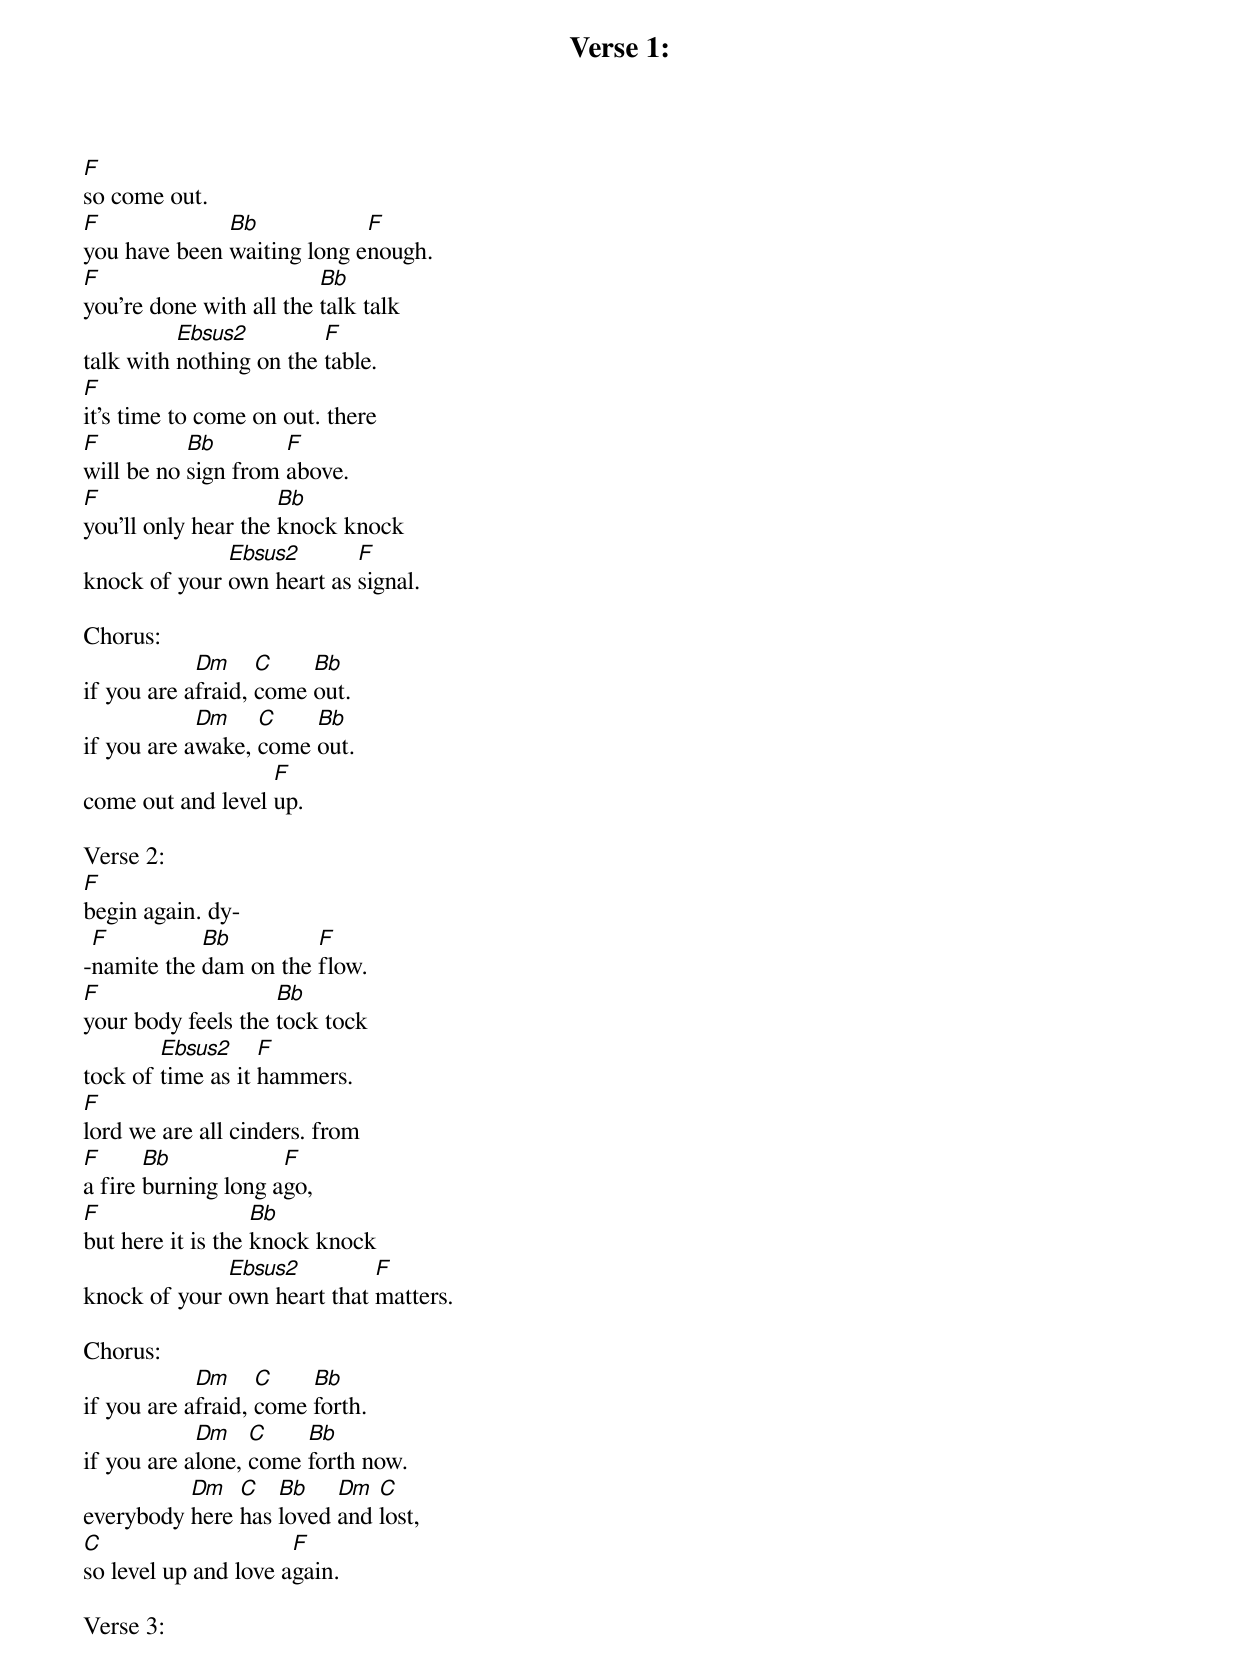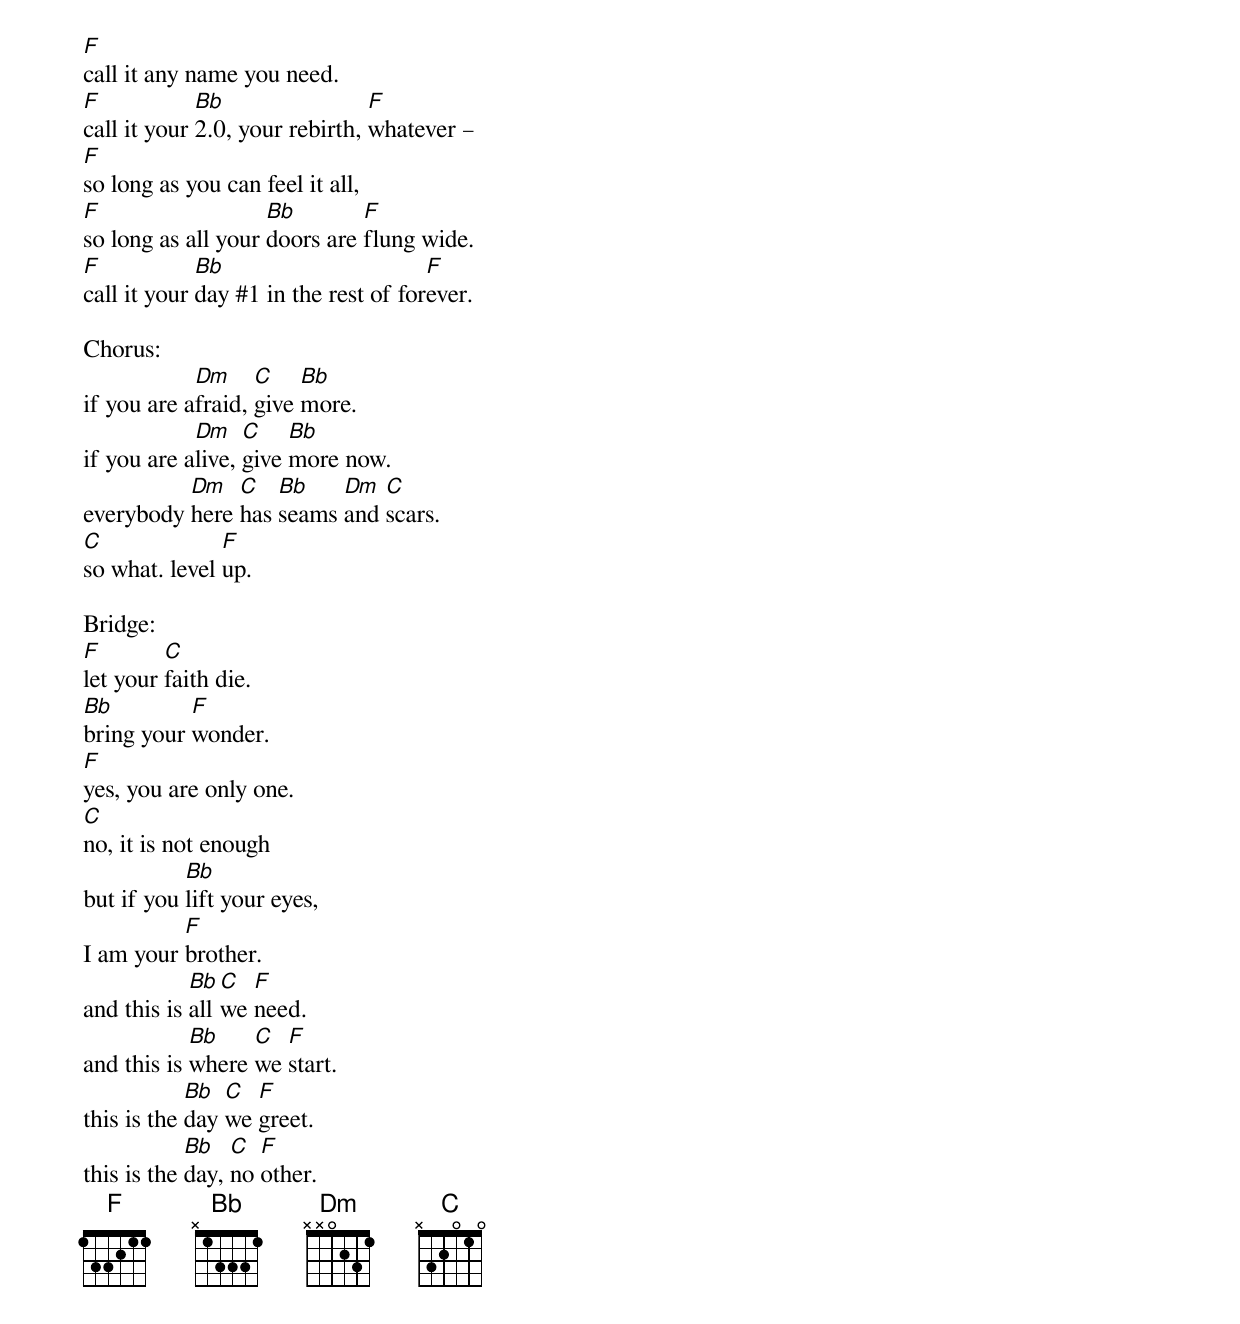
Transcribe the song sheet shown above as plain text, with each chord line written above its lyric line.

Verse 1:
F
so come out.
F             Bb            F
you have been waiting long enough.
F                        Bb
you’re done with all the talk talk
          Ebsus2         F
talk with nothing on the table.
F
it’s time to come on out. there
F          Bb        F
will be no sign from above.
F                    Bb
you’ll only hear the knock knock
              Ebsus2       F
knock of your own heart as signal.

Chorus:
            Dm     C    Bb
if you are afraid, come out.
            Dm    C    Bb
if you are awake, come out.
                   F
come out and level up.

Verse 2:
F
begin again. dy-
 F          Bb         F
-namite the dam on the flow.
F                   Bb
your body feels the tock tock
        Ebsus2     F
tock of time as it hammers.
F
lord we are all cinders. from
F      Bb            F
a fire burning long ago,
F                  Bb
but here it is the knock knock
              Ebsus2         F
knock of your own heart that matters.

Chorus:
            Dm     C    Bb
if you are afraid, come forth.
            Dm    C    Bb
if you are alone, come forth now.
          Dm   C   Bb    Dm  C
everybody here has loved and lost,
C                     F
so level up and love again.

Verse 3:
F
call it any name you need.
F            Bb                 F
call it your 2.0, your rebirth, whatever –
F
so long as you can feel it all,
F                   Bb        F
so long as all your doors are flung wide.
F            Bb                       F
call it your day #1 in the rest of forever.

Chorus:
            Dm     C    Bb
if you are afraid, give more.
            Dm    C    Bb
if you are alive, give more now.
          Dm   C   Bb    Dm  C
everybody here has seams and scars.
C              F
so what. level up.

Bridge:
F        C
let your faith die.
Bb         F
bring your wonder.
F
yes, you are only one.
C
no, it is not enough
           Bb
but if you lift your eyes,
          F
I am your brother.
            Bb  C  F
and this is all we need.
            Bb    C  F
and this is where we start.
            Bb  C  F
this is the day we greet.
            Bb   C  F
this is the day, no other.
